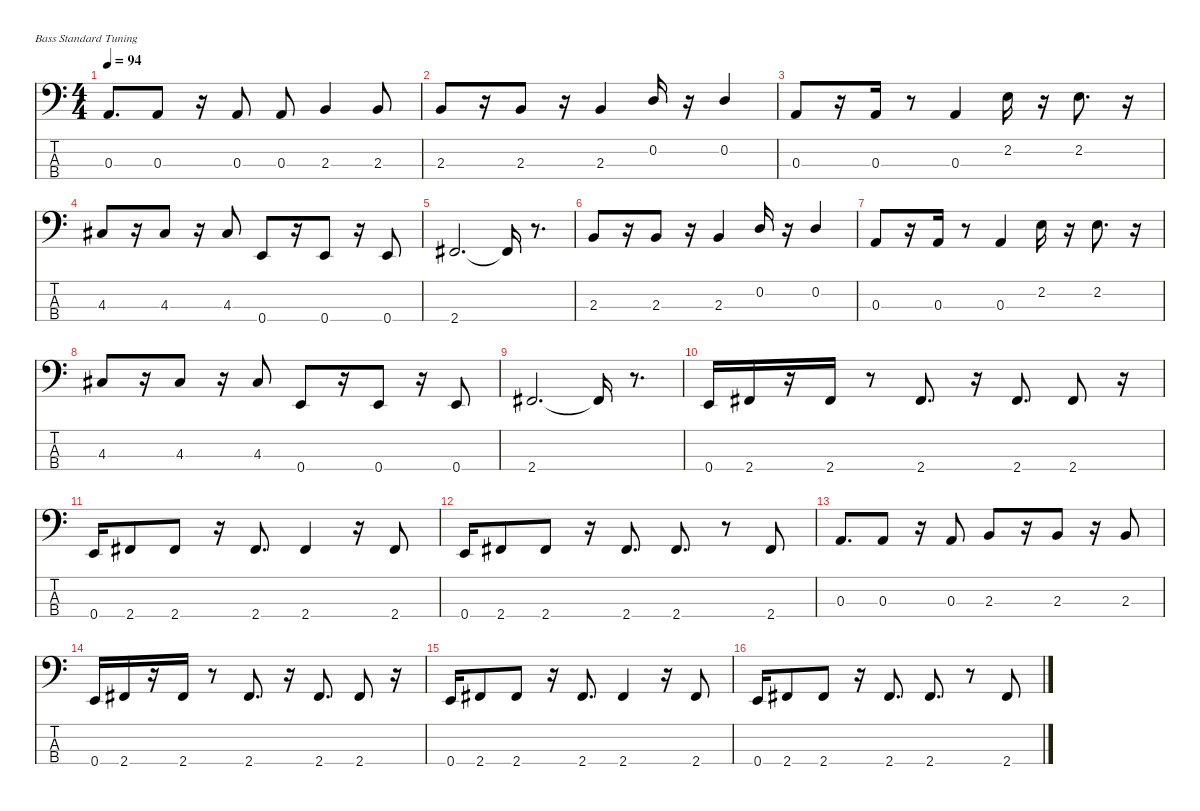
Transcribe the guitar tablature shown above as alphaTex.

\defaultSystemsLayout 4
\hideDynamics
\bracketExtendMode nobrackets
\singleTrackTrackNamePolicy hidden
\multiTrackTrackNamePolicy hidden
\otherSystemsTrackNameOrientation horizontal
\track ("bass" "el.bs.") {instrument electricbasspick}
\staff {score tabs}
\tuning (G2 D2 A1 E1)
\ts (4 4)
\tempo 94
\clef f4
\ks c
0.3.8{d dy mf beam Up} 0.3.8{beam Up} r.16{beam Up} 0.3.8{beam Up} 0.3.8{dy mp beam Up} 2.3.4{dy mf beam Up} 2.3.8{beam Up} |
2.3.8{beam Up} r.16{beam Up} 2.3.8{beam Up} r.16{beam Up} 2.3.4{beam Up} 0.2.16{beam Up} r.16{beam Up} 0.2.4{beam Up} |
0.3.8{beam Up} r.16{beam Up} 0.3.16{beam Up} r.8{beam Up} 0.3.4{beam Up} 2.2.16{beam Down} r.16{beam Down} 2.2.8{d beam Down} r.16{beam Down} |
4.3{acc #}.8{beam Up} r.16{beam Up} 4.3{acc #}.8{dy mp beam Up} r.16{beam Up} 4.3{acc #}.8{beam Up} 0.4.8{beam Up} r.16{beam Up} 0.4.8{dy mf beam Up} r.16{beam Up} 0.4.8{dy mp beam Up} |
2.4{acc #}.2{d dy mf beam Up} 2.4{t acc #}.16{dy f beam Up} r.8{d beam Up} |
2.3.8{dy mf beam Up} r.16{beam Up} 2.3.8{beam Up} r.16{beam Up} 2.3.4{beam Up} 0.2.16{beam Up} r.16{beam Up} 0.2.4{beam Up} |
0.3.8{beam Up} r.16{beam Up} 0.3.16{beam Up} r.8{beam Up} 0.3.4{beam Up} 2.2.16{beam Down} r.16{beam Down} 2.2.8{d beam Down} r.16{beam Down} |
4.3{acc #}.8{beam Up} r.16{beam Up} 4.3{acc #}.8{dy mp beam Up} r.16{beam Up} 4.3{acc #}.8{beam Up} 0.4.8{beam Up} r.16{beam Up} 0.4.8{dy mf beam Up} r.16{beam Up} 0.4.8{dy mp beam Up} |
2.4{acc #}.2{d dy mf beam Up} 2.4{t acc #}.16{dy f beam Up} r.8{d beam Up} |
0.4.16{dy mf beam Up} 2.4{acc #}.16{beam Up} r.16{beam Up} 2.4{acc #}.16{beam Up} r.8{beam Up} 2.4{acc #}.8{d dy f beam Up} r.16{beam Up} 2.4{acc #}.8{d dy mp beam Up} 2.4{acc #}.8{dy mf beam Up} r.16{beam Up} |
0.4.16{beam Up} 2.4{acc #}.8{beam Up} 2.4{acc #}.8{beam Up} r.16{beam Up} 2.4{acc #}.8{d dy f beam Up} 2.4{acc #}.4{dy mf beam Up} r.16{beam Up} 2.4{acc #}.8{beam Up} |
0.4.16{dy mp beam Up} 2.4{acc #}.8{dy mf beam Up} 2.4{acc #}.8{beam Up} r.16{beam Up} 2.4{acc #}.8{d beam Up} 2.4{acc #}.8{d beam Up} r.8{beam Up} 2.4{acc #}.8{beam Up} |
0.3.8{d beam Up} 0.3.8{beam Up} r.16{beam Up} 0.3.8{beam Up} 2.3.8{dy mp beam Up} r.16{beam Up} 2.3.8{dy mf beam Up} r.16{beam Up} 2.3.8{beam Up} |
0.4.16{beam Up} 2.4{acc #}.16{beam Up} r.16{beam Up} 2.4{acc #}.16{beam Up} r.8{beam Up} 2.4{acc #}.8{d dy f beam Up} r.16{beam Up} 2.4{acc #}.8{d dy mp beam Up} 2.4{acc #}.8{dy mf beam Up} r.16{beam Up} |
0.4.16{beam Up} 2.4{acc #}.8{beam Up} 2.4{acc #}.8{beam Up} r.16{beam Up} 2.4{acc #}.8{d dy f beam Up} 2.4{acc #}.4{dy mf beam Up} r.16{beam Up} 2.4{acc #}.8{beam Up} |
0.4.16{dy mp beam Up} 2.4{acc #}.8{dy mf beam Up} 2.4{acc #}.8{beam Up} r.16{beam Up} 2.4{acc #}.8{d beam Up} 2.4{acc #}.8{d beam Up} r.8{beam Up} 2.4{acc #}.8{beam Up}
